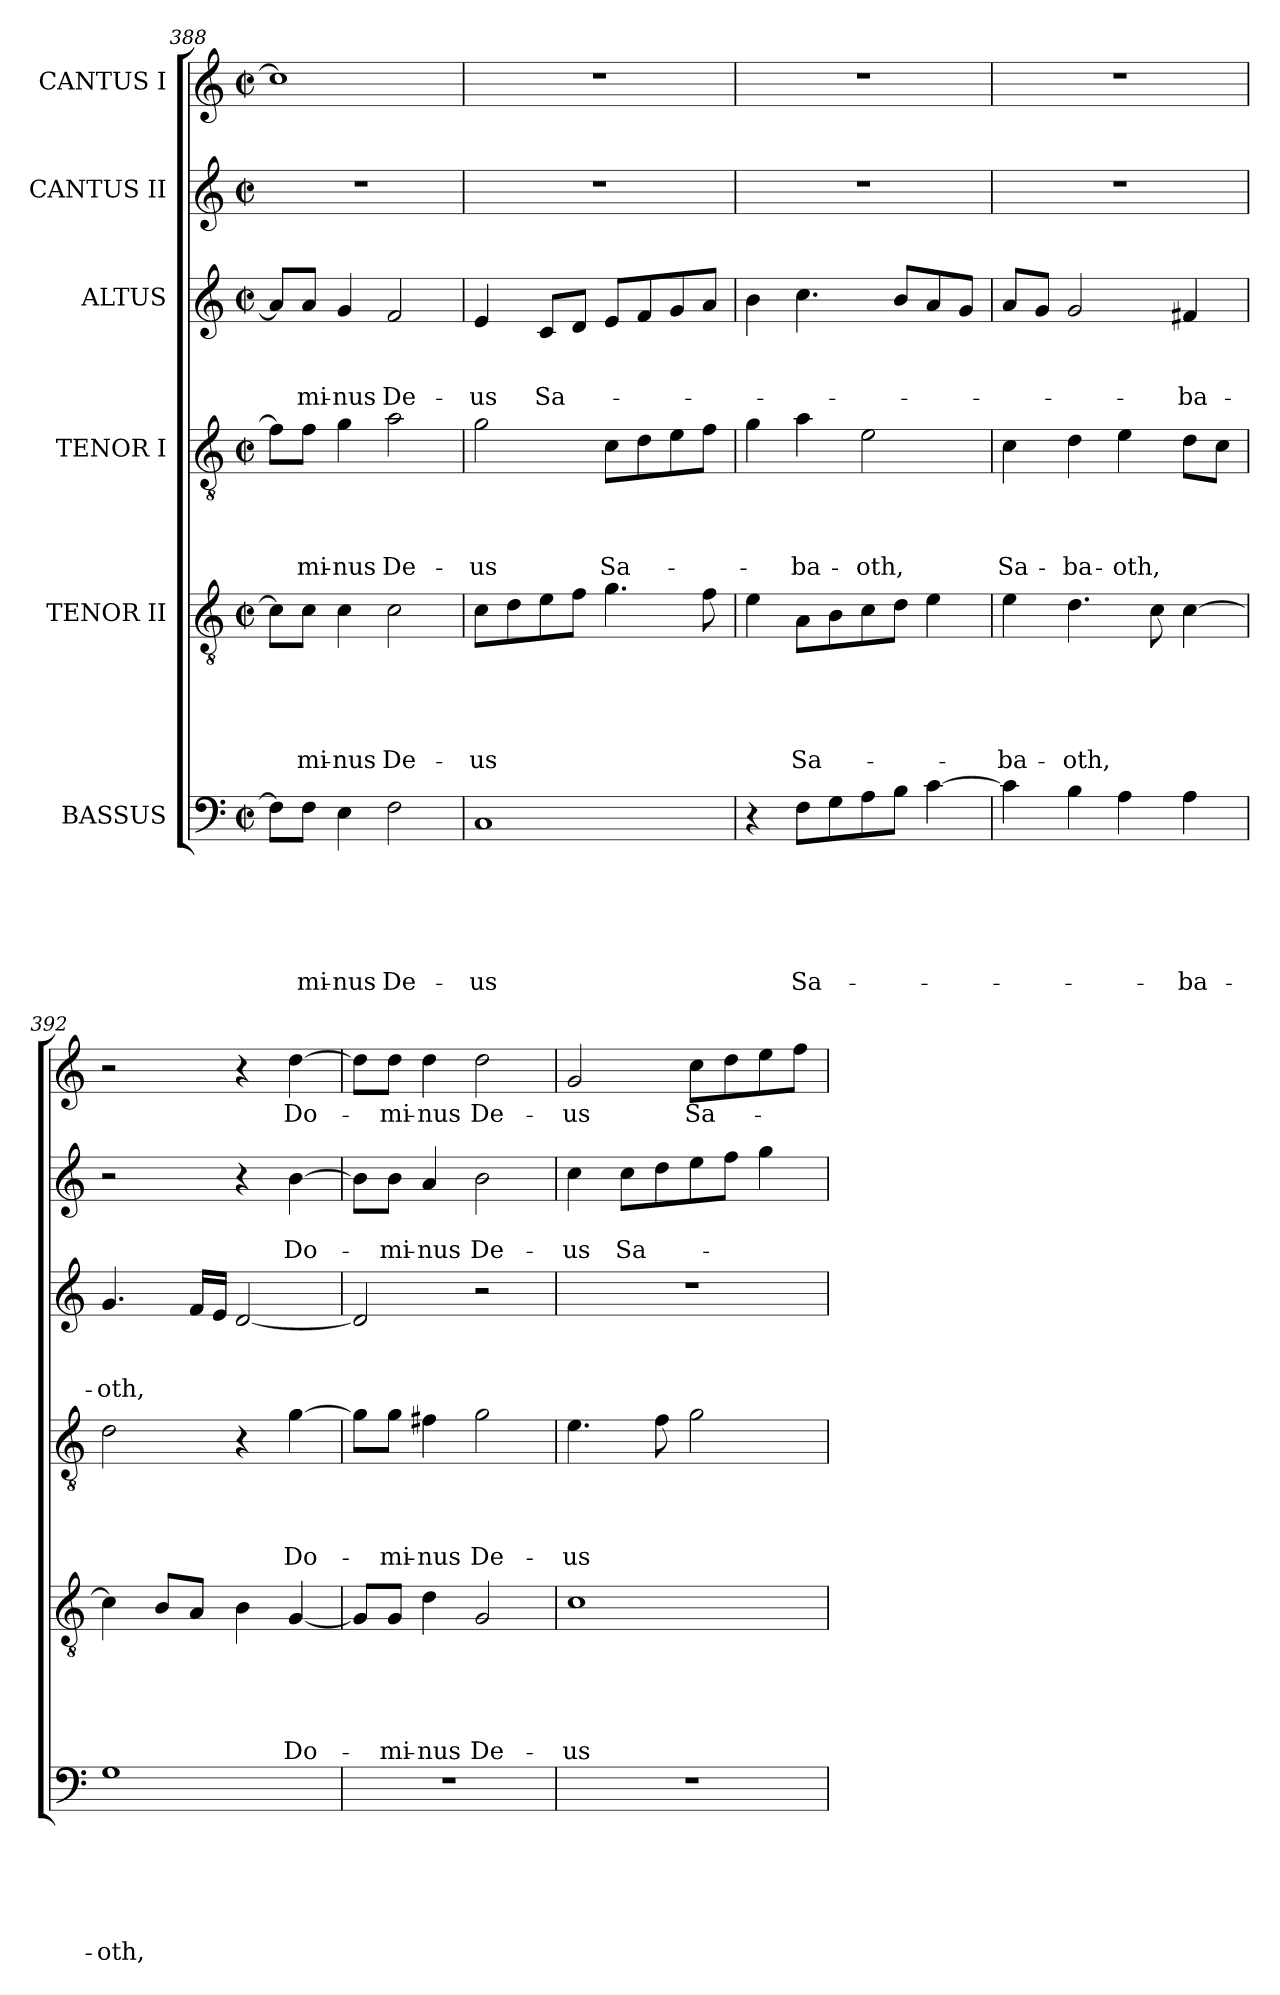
**kern	**text	**text	**text	**text	**text	**text	**kern	**text	**text	**text	**text	**text	**kern	**text	**text	**text	**text	**kern	**text	**text	**text	**kern	**text	**text	**kern	**text
*part6	*part6	*part6	*part6	*part6	*part6	*part6	*part5	*part5	*part5	*part5	*part5	*part5	*part4	*part4	*part4	*part4	*part4	*part3	*part3	*part3	*part3	*part2	*part2	*part2	*part1	*part1
*staff6	*staff6	*staff6	*staff6	*staff6	*staff6	*staff6	*staff5	*staff5	*staff5	*staff5	*staff5	*staff5	*staff4	*staff4	*staff4	*staff4	*staff4	*staff3	*staff3	*staff3	*staff3	*staff2	*staff2	*staff2	*staff1	*staff1
*I"BASSUS	*	*	*	*	*	*	*I"TENOR II	*	*	*	*	*	*I"TENOR I	*	*	*	*	*I"ALTUS	*	*	*	*I"CANTUS II	*	*	*I"CANTUS I	*
*clefF4	*	*	*	*	*	*	*clefGv2	*	*	*	*	*	*clefGv2	*	*	*	*	*clefG2	*	*	*	*clefG2	*	*	*clefG2	*
*k[]	*	*	*	*	*	*	*k[]	*	*	*	*	*	*k[]	*	*	*	*	*k[]	*	*	*	*k[]	*	*	*k[]	*
*C:	*	*	*	*	*	*	*C:	*	*	*	*	*	*C:	*	*	*	*	*C:	*	*	*	*C:	*	*	*C:	*
*M2/2	*	*	*	*	*	*	*M2/2	*	*	*	*	*	*M2/2	*	*	*	*	*M2/2	*	*	*	*M2/2	*	*	*M2/2	*
*met(c|)	*	*	*	*	*	*	*met(c|)	*	*	*	*	*	*met(c|)	*	*	*	*	*met(c|)	*	*	*	*met(c|)	*	*	*met(c|)	*
=388	=388	=388	=388	=388	=388	=388	=388	=388	=388	=388	=388	=388	=388	=388	=388	=388	=388	=388	=388	=388	=388	=388	=388	=388	=388	=388
8F\L]	.	.	.	.	.	.	8c\L]	.	.	.	.	.	8f\L]	.	.	.	.	8a/L]	.	.	.	1r	.	.	1cc]	.
8F\J	.	.	.	.	.	-mi-	8c\J	.	.	.	.	-mi-	8f\J	.	.	.	-mi-	8a/J	.	.	-mi-	.	.	.	.	.
4E\	.	.	.	.	.	-nus	4c\	.	.	.	.	-nus	4g\	.	.	.	-nus	4g/	.	.	-nus	.	.	.	.	.
2F\	.	.	.	.	.	De-	2c\	.	.	.	.	De-	2a\	.	.	.	De-	2f/	.	.	De-	.	.	.	.	.
!!LO:LB:g=z
=389	=389	=389	=389	=389	=389	=389	=389	=389	=389	=389	=389	=389	=389	=389	=389	=389	=389	=389	=389	=389	=389	=389	=389	=389	=389	=389
1C	.	.	.	.	.	-us	8c\L	.	.	.	.	-us	2g\	.	.	.	-us	4e/	.	.	-us	1r	.	.	1r	.
.	.	.	.	.	.	.	8d\	.	.	.	.	.	.	.	.	.	.	.	.	.	.	.	.	.	.	.
.	.	.	.	.	.	.	8e\	.	.	.	.	.	.	.	.	.	.	8c/L	.	.	Sa-	.	.	.	.	.
.	.	.	.	.	.	.	8f\J	.	.	.	.	.	.	.	.	.	.	8d/J	.	.	.	.	.	.	.	.
.	.	.	.	.	.	.	4.g\	.	.	.	.	.	8c\L	.	.	.	Sa-	8e/L	.	.	.	.	.	.	.	.
.	.	.	.	.	.	.	.	.	.	.	.	.	8d\	.	.	.	.	8f/	.	.	.	.	.	.	.	.
.	.	.	.	.	.	.	.	.	.	.	.	.	8e\	.	.	.	.	8g/	.	.	.	.	.	.	.	.
.	.	.	.	.	.	.	8f\	.	.	.	.	.	8f\J	.	.	.	.	8a/J	.	.	.	.	.	.	.	.
=390	=390	=390	=390	=390	=390	=390	=390	=390	=390	=390	=390	=390	=390	=390	=390	=390	=390	=390	=390	=390	=390	=390	=390	=390	=390	=390
4r	.	.	.	.	.	.	4e\	.	.	.	.	.	4g\	.	.	.	.	4b\	.	.	.	1r	.	.	1r	.
8F\L	.	.	.	.	.	Sa-	8A\L	.	.	.	.	Sa-	4a\	.	.	.	-ba-	4.cc\	.	.	.	.	.	.	.	.
8G\	.	.	.	.	.	.	8B\	.	.	.	.	.	.	.	.	.	.	.	.	.	.	.	.	.	.	.
8A\	.	.	.	.	.	.	8c\	.	.	.	.	.	2e\	.	.	.	-oth,	.	.	.	.	.	.	.	.	.
8B\J	.	.	.	.	.	.	8d\J	.	.	.	.	.	.	.	.	.	.	8b/L	.	.	.	.	.	.	.	.
[4c\	.	.	.	.	.	.	4e\	.	.	.	.	.	.	.	.	.	.	8a/	.	.	.	.	.	.	.	.
.	.	.	.	.	.	.	.	.	.	.	.	.	.	.	.	.	.	8g/J	.	.	.	.	.	.	.	.
=391	=391	=391	=391	=391	=391	=391	=391	=391	=391	=391	=391	=391	=391	=391	=391	=391	=391	=391	=391	=391	=391	=391	=391	=391	=391	=391
4c\]	.	.	.	.	.	.	4e\	.	.	.	.	-ba-	4c\	.	.	.	Sa-	8a/L	.	.	.	1r	.	.	1r	.
.	.	.	.	.	.	.	.	.	.	.	.	.	.	.	.	.	.	8g/J	.	.	.	.	.	.	.	.
4B\	.	.	.	.	.	.	4.d\	.	.	.	.	-oth,	4d\	.	.	.	-ba-	2g/	.	.	.	.	.	.	.	.
4A\	.	.	.	.	.	.	.	.	.	.	.	.	4e\	.	.	.	-oth,	.	.	.	.	.	.	.	.	.
.	.	.	.	.	.	.	8c\	.	.	.	.	.	.	.	.	.	.	.	.	.	.	.	.	.	.	.
4A\	.	.	.	.	.	-ba-	[4c\	.	.	.	.	.	8d\L	.	.	.	.	4f#/	.	.	-ba-	.	.	.	.	.
.	.	.	.	.	.	.	.	.	.	.	.	.	8c\J	.	.	.	.	.	.	.	.	.	.	.	.	.
=392	=392	=392	=392	=392	=392	=392	=392	=392	=392	=392	=392	=392	=392	=392	=392	=392	=392	=392	=392	=392	=392	=392	=392	=392	=392	=392
1G	.	.	.	.	.	-oth,	4c\]	.	.	.	.	.	2d\	.	.	.	.	4.g/	.	.	-oth,	2r	.	.	2r	.
.	.	.	.	.	.	.	8B/L	.	.	.	.	.	.	.	.	.	.	.	.	.	.	.	.	.	.	.
.	.	.	.	.	.	.	8A/J	.	.	.	.	.	.	.	.	.	.	16f/LL	.	.	.	.	.	.	.	.
.	.	.	.	.	.	.	.	.	.	.	.	.	.	.	.	.	.	16e/JJ	.	.	.	.	.	.	.	.
.	.	.	.	.	.	.	4B\	.	.	.	.	.	4r	.	.	.	.	[2d/	.	.	.	4r	.	.	4r	.
.	.	.	.	.	.	.	[4G/	.	.	.	.	Do-	[4g\	.	.	.	Do-	.	.	.	.	[4b\	.	Do-	[4dd\	Do-
=393	=393	=393	=393	=393	=393	=393	=393	=393	=393	=393	=393	=393	=393	=393	=393	=393	=393	=393	=393	=393	=393	=393	=393	=393	=393	=393
1r	.	.	.	.	.	.	8G/L]	.	.	.	.	.	8g\L]	.	.	.	.	2d/]	.	.	.	8b\L]	.	.	8dd\L]	.
.	.	.	.	.	.	.	8G/J	.	.	.	.	-mi-	8g\J	.	.	.	-mi-	.	.	.	.	8b\J	.	-mi-	8dd\J	-mi-
.	.	.	.	.	.	.	4d\	.	.	.	.	-nus	4f#X\	.	.	.	-nus	.	.	.	.	4a/	.	-nus	4dd\	-nus
.	.	.	.	.	.	.	2G/	.	.	.	.	De-	2g\	.	.	.	De-	2r	.	.	.	2b\	.	De-	2dd\	De-
=394	=394	=394	=394	=394	=394	=394	=394	=394	=394	=394	=394	=394	=394	=394	=394	=394	=394	=394	=394	=394	=394	=394	=394	=394	=394	=394
1r	.	.	.	.	.	.	1c	.	.	.	.	-us	4.e\	.	.	.	-us	1r	.	.	.	4cc\	.	-us	2g/	-us
.	.	.	.	.	.	.	.	.	.	.	.	.	.	.	.	.	.	.	.	.	.	8cc\L	.	Sa-	.	.
.	.	.	.	.	.	.	.	.	.	.	.	.	8f\	.	.	.	.	.	.	.	.	8dd\	.	.	.	.
.	.	.	.	.	.	.	.	.	.	.	.	.	2g\	.	.	.	.	.	.	.	.	8ee\	.	.	8cc\L	Sa-
.	.	.	.	.	.	.	.	.	.	.	.	.	.	.	.	.	.	.	.	.	.	8ff\J	.	.	8dd\	.
.	.	.	.	.	.	.	.	.	.	.	.	.	.	.	.	.	.	.	.	.	.	4gg\	.	.	8ee\	.
.	.	.	.	.	.	.	.	.	.	.	.	.	.	.	.	.	.	.	.	.	.	.	.	.	8ff\J	.
=	=	=	=	=	=	=	=	=	=	=	=	=	=	=	=	=	=	=	=	=	=	=	=	=	=	=
*-	*-	*-	*-	*-	*-	*-	*-	*-	*-	*-	*-	*-	*-	*-	*-	*-	*-	*-	*-	*-	*-	*-	*-	*-	*-	*-
